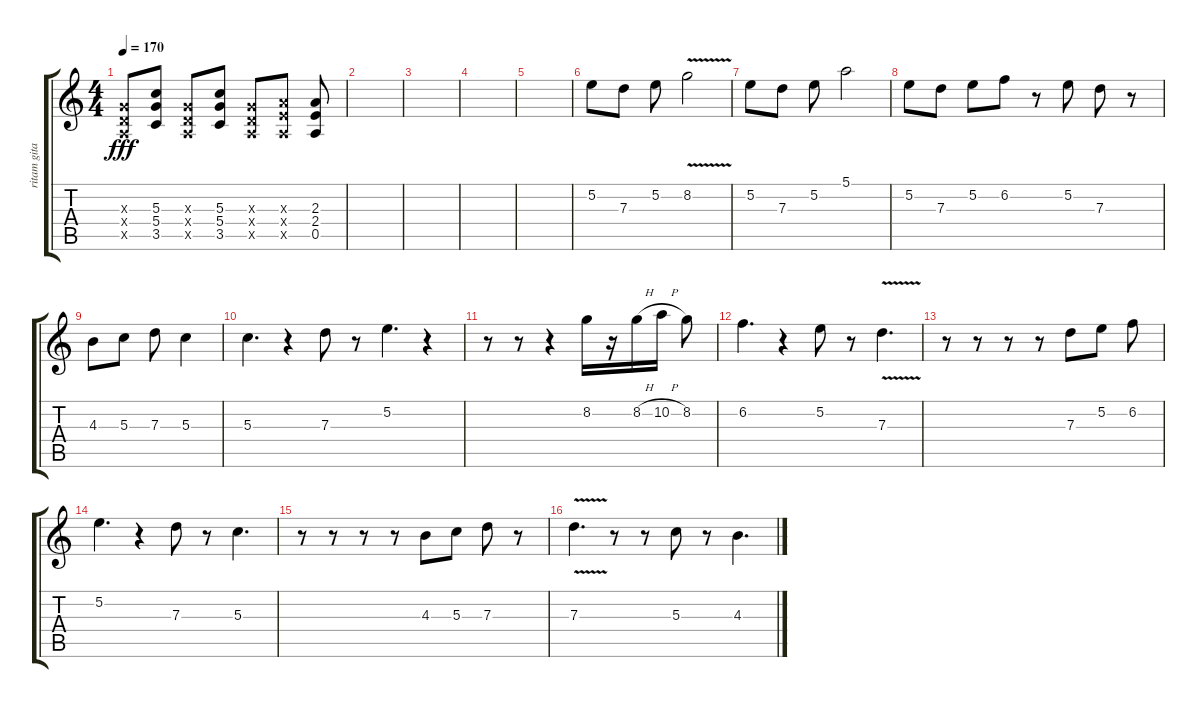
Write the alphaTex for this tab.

\track ("ritam gitara" "ritam gita") {instrument overdrivenguitar}
\staff {score tabs}
\tuning (E4 B3 G3 D3 A2 E2) {hide}
\ts (4 4)
\tempo 170
\clef g2
\ks c
(0.3{x} 0.4{x} 0.5{x}).8{dy fff} (5.3 5.4 3.5).8 (0.3{x} 0.4{x} 0.5{x}).8 (5.3 5.4 3.5).8 (0.3{x} 0.4{x} 0.5{x}).8 (2.3{x} 2.4{x} 0.5{x}).8 (2.3 2.4 0.5).8 |
|
|
|
|
5.2.8 7.3.8 5.2.8 8.2{v}.2 |
5.2.8 7.3.8 5.2.8 5.1.2 |
5.2.8 7.3.8 5.2.8 6.2.8 r.8 5.2.8 7.3.8 r.8 |
4.3.8 5.3.8 7.3.8 5.3.4 |
5.3.4{d} r.4 7.3.8 r.8 5.2.4{d} r.4 |
r.8 r.8 r.4 8.2.16 r.16 8.2{h}.16 10.2{h}.16 8.2.8 |
6.2.4{d} r.4 5.2.8 r.8 7.3{v}.4{d} |
r.8 r.8 r.8 r.8 7.3.8 5.2.8 6.2.8 |
5.2.4{d} r.4 7.3.8 r.8 5.3.4{d} |
r.8 r.8 r.8 r.8 4.3.8 5.3.8 7.3.8 r.8 |
7.3{v}.4{d} r.8 r.8 5.3.8 r.8 4.3.4{d}
